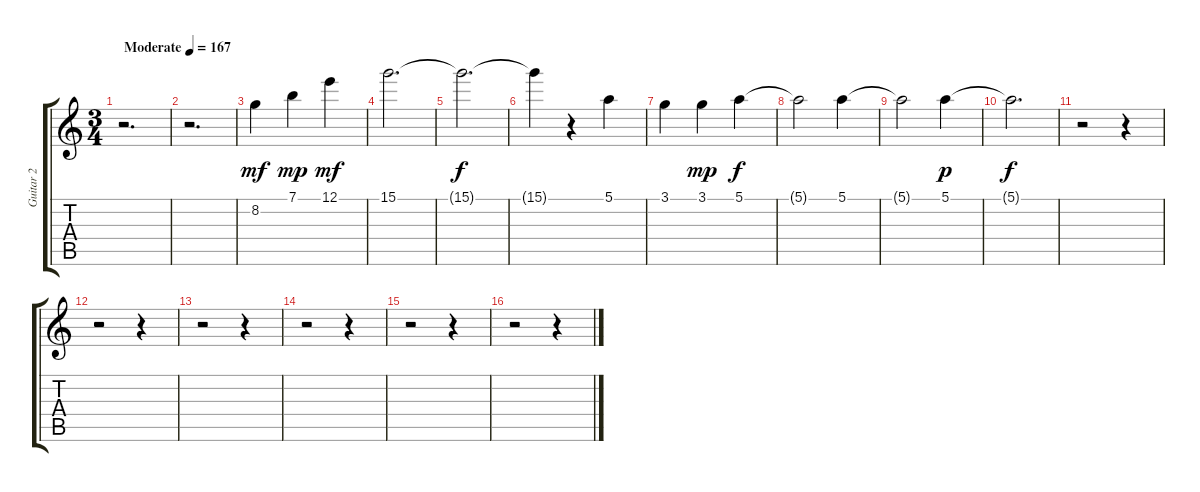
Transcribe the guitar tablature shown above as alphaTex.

\track ("Guitar 2" "Guitar 2") {instrument electricguitarjazz}
\staff {score tabs}
\tuning (E4 B3 G3 D3 A2 E2) {hide}
\ts (3 4)
\tempo (167 "Moderate")
\clef g2
\ks c
r.2{d dy mf instrument electricguitarjazz} |
r.2{d} |
8.2.4 7.1.4{dy mp} 12.1.4{dy mf} |
15.1.2{d} |
15.1{t}.2{d dy f} |
15.1{t}.4 r.4 5.1.4 |
3.1.4 3.1.4{dy mp} 5.1.4{dy f} |
5.1{t}.2 5.1.4 |
5.1{t}.2 5.1.4{dy p} |
5.1{t}.2{d dy f} |
r.2 r.4 |
r.2 r.4 |
r.2 r.4 |
r.2 r.4 |
r.2 r.4 |
r.2 r.4
